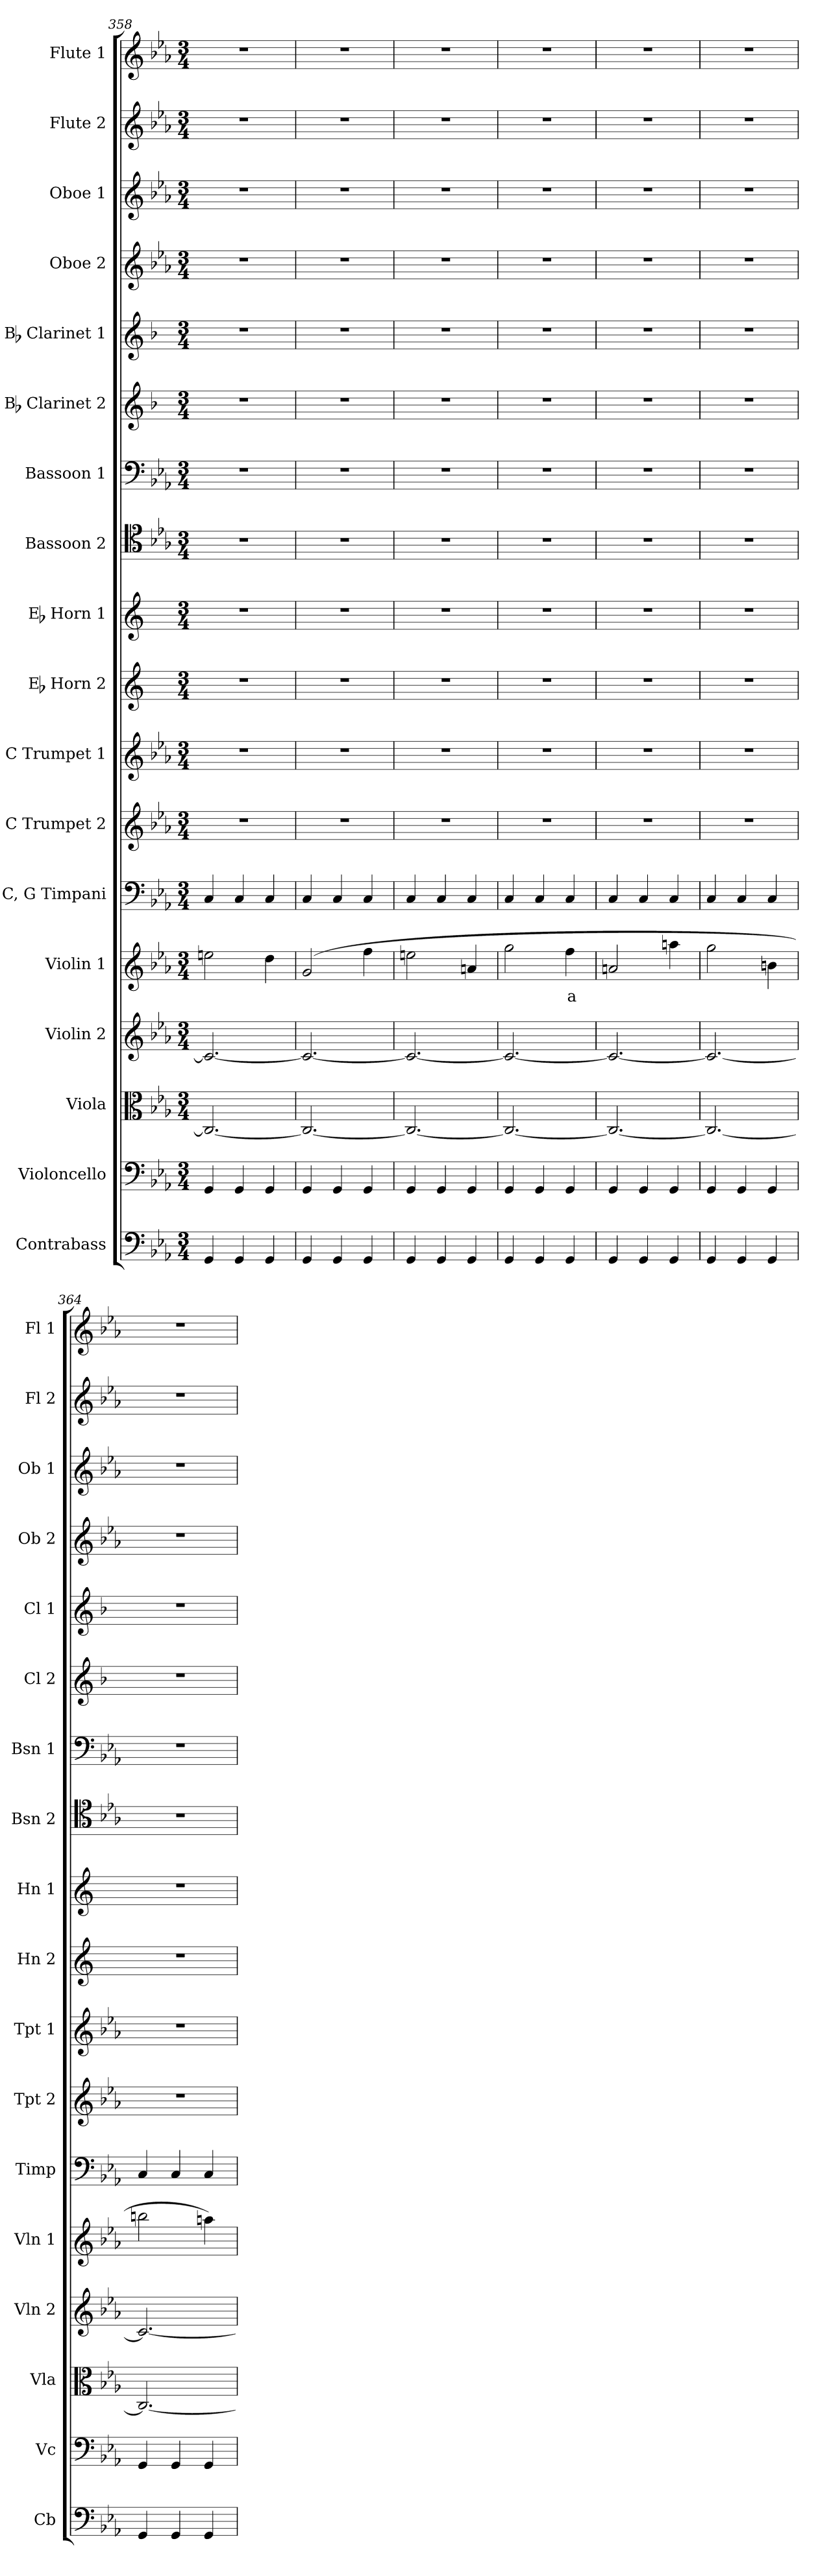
**kern	**kern	**kern	**kern	**kern	**text	**kern	**kern	**kern	**kern	**kern	**kern	**kern	**kern	**kern	**kern	**kern	**kern	**kern
*part18	*part17	*part16	*part15	*part14	*part14	*part13	*part12	*part11	*part10	*part9	*part8	*part7	*part6	*part5	*part4	*part3	*part2	*part1
*staff18	*staff17	*staff16	*staff15	*staff14	*staff14	*staff13	*staff12	*staff11	*staff10	*staff9	*staff8	*staff7	*staff6	*staff5	*staff4	*staff3	*staff2	*staff1
*I"Contrabass	*I"Violoncello	*I"Viola	*I"Violin 2	*I"Violin 1	*	*I"C, G Timpani	*I"C Trumpet 2	*I"C Trumpet 1	*I"Eb Horn 2	*I"Eb Horn 1	*I"Bassoon 2	*I"Bassoon 1	*I"Bb Clarinet 2	*I"Bb Clarinet 1	*I"Oboe 2	*I"Oboe 1	*I"Flute 2	*I"Flute 1
*I'Cb	*I'Vc	*I'Vla	*I'Vln 2	*I'Vln 1	*	*I'Timp	*I'Tpt 2	*I'Tpt 1	*I'Hn 2	*I'Hn 1	*I'Bsn 2	*I'Bsn 1	*I'Cl 2	*I'Cl 1	*I'Ob 2	*I'Ob 1	*I'Fl 2	*I'Fl 1
*clefF4	*clefF4	*clefC3	*clefG2	*clefG2	*	*clefF4	*clefG2	*clefG2	*clefG2	*clefG2	*clefC4	*clefF4	*clefG2	*clefG2	*clefG2	*clefG2	*clefG2	*clefG2
*ITrd7c12	*	*	*	*	*	*	*	*	*ITrd5c9	*ITrd5c9	*	*	*ITrd1c2	*ITrd1c2	*	*	*	*
*k[b-e-a-]	*k[b-e-a-]	*k[b-e-a-]	*k[b-e-a-]	*k[b-e-a-]	*	*k[b-e-a-]	*k[b-e-a-]	*k[b-e-a-]	*k[b-e-a-]	*k[b-e-a-]	*k[b-e-a-]	*k[b-e-a-]	*k[b-e-a-]	*k[b-e-a-]	*k[b-e-a-]	*k[b-e-a-]	*k[b-e-a-]	*k[b-e-a-]
*M3/4	*M3/4	*M3/4	*M3/4	*M3/4	*	*M3/4	*M3/4	*M3/4	*M3/4	*M3/4	*M3/4	*M3/4	*M3/4	*M3/4	*M3/4	*M3/4	*M3/4	*M3/4
=358	=358	=358	=358	=358	=358	=358	=358	=358	=358	=358	=358	=358	=358	=358	=358	=358	=358	=358
4GGG/	4GG/	2.C/_	2.c/_	2een\	.	4C/	2.r	2.r	2.r	2.r	2.r	2.r	2.r	2.r	2.r	2.r	2.r	2.r
4GGG/	4GG/	.	.	.	.	4C/	.	.	.	.	.	.	.	.	.	.	.	.
4GGG/	4GG/	.	.	4dd\	.	4C/	.	.	.	.	.	.	.	.	.	.	.	.
=359	=359	=359	=359	=359	=359	=359	=359	=359	=359	=359	=359	=359	=359	=359	=359	=359	=359	=359
4GGG/	4GG/	2.C/_	2.c/_	(2g/	.	4C/	2.r	2.r	2.r	2.r	2.r	2.r	2.r	2.r	2.r	2.r	2.r	2.r
4GGG/	4GG/	.	.	.	.	4C/	.	.	.	.	.	.	.	.	.	.	.	.
4GGG/	4GG/	.	.	4ff\	.	4C/	.	.	.	.	.	.	.	.	.	.	.	.
=360	=360	=360	=360	=360	=360	=360	=360	=360	=360	=360	=360	=360	=360	=360	=360	=360	=360	=360
4GGG/	4GG/	2.C/_	2.c/_	2een\	.	4C/	2.r	2.r	2.r	2.r	2.r	2.r	2.r	2.r	2.r	2.r	2.r	2.r
4GGG/	4GG/	.	.	.	.	4C/	.	.	.	.	.	.	.	.	.	.	.	.
4GGG/	4GG/	.	.	4an/	.	4C/	.	.	.	.	.	.	.	.	.	.	.	.
=361	=361	=361	=361	=361	=361	=361	=361	=361	=361	=361	=361	=361	=361	=361	=361	=361	=361	=361
4GGG/	4GG/	2.C/_	2.c/_	2gg\	.	4C/	2.r	2.r	2.r	2.r	2.r	2.r	2.r	2.r	2.r	2.r	2.r	2.r
4GGG/	4GG/	.	.	.	.	4C/	.	.	.	.	.	.	.	.	.	.	.	.
!	!	!	!	!	!LO:LY:b:color=#FF0000	!	!	!	!	!	!	!	!	!	!	!	!	!
4GGG/	4GG/	.	.	4ff\	a	4C/	.	.	.	.	.	.	.	.	.	.	.	.
=362	=362	=362	=362	=362	=362	=362	=362	=362	=362	=362	=362	=362	=362	=362	=362	=362	=362	=362
4GGG/	4GG/	2.C/_	2.c/_	2an/	.	4C/	2.r	2.r	2.r	2.r	2.r	2.r	2.r	2.r	2.r	2.r	2.r	2.r
4GGG/	4GG/	.	.	.	.	4C/	.	.	.	.	.	.	.	.	.	.	.	.
4GGG/	4GG/	.	.	4aan\	.	4C/	.	.	.	.	.	.	.	.	.	.	.	.
=363	=363	=363	=363	=363	=363	=363	=363	=363	=363	=363	=363	=363	=363	=363	=363	=363	=363	=363
4GGG/	4GG/	2.C/_	2.c/_	2gg\	.	4C/	2.r	2.r	2.r	2.r	2.r	2.r	2.r	2.r	2.r	2.r	2.r	2.r
4GGG/	4GG/	.	.	.	.	4C/	.	.	.	.	.	.	.	.	.	.	.	.
4GGG/	4GG/	.	.	4bn\	.	4C/	.	.	.	.	.	.	.	.	.	.	.	.
=364	=364	=364	=364	=364	=364	=364	=364	=364	=364	=364	=364	=364	=364	=364	=364	=364	=364	=364
4GGG/	4GG/	2.C/_	2.c/_	2bbn\	.	4C/	2.r	2.r	2.r	2.r	2.r	2.r	2.r	2.r	2.r	2.r	2.r	2.r
4GGG/	4GG/	.	.	.	.	4C/	.	.	.	.	.	.	.	.	.	.	.	.
4GGG/	4GG/	.	.	4aan\)	.	4C/	.	.	.	.	.	.	.	.	.	.	.	.
=	=	=	=	=	=	=	=	=	=	=	=	=	=	=	=	=	=	=
*-	*-	*-	*-	*-	*-	*-	*-	*-	*-	*-	*-	*-	*-	*-	*-	*-	*-	*-
